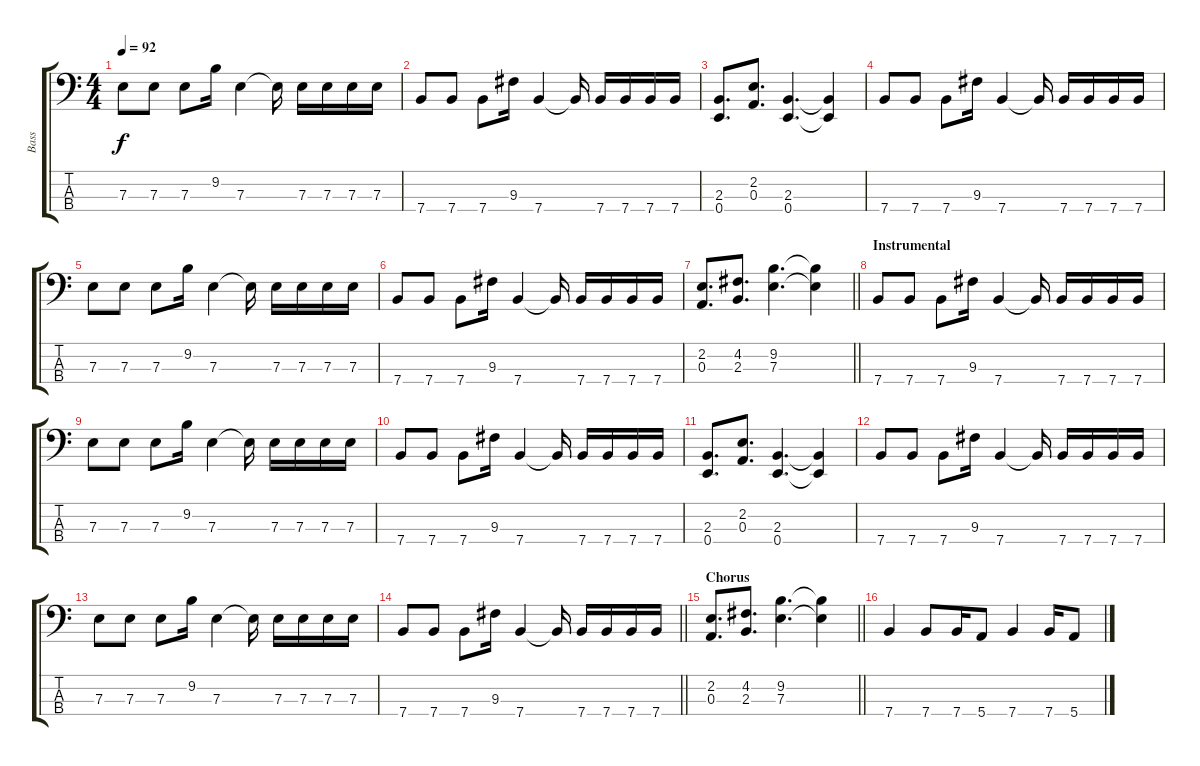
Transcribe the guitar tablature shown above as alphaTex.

\track ("Bass" "Bass") {instrument electricbassfinger}
\staff {score tabs}
\tuning (G2 D2 A1 E1) {hide}
\ts (4 4)
\tempo 92
\clef f4
\ks c
7.3.8{dy f} 7.3.8 7.3.8 9.2.16 7.3.4 7.3{t}.16 7.3.16 7.3.16 7.3.16 7.3.16 |
7.4.8 7.4.8 7.4.8 9.3.16 7.4.4 7.4{t}.16 7.4.16 7.4.16 7.4.16 7.4.16 |
(2.3 0.4).8{d} (2.2 0.3).8{d} (2.3 0.4).4{d} (2.3{t} 0.4{t}).4 |
7.4.8 7.4.8 7.4.8 9.3.16 7.4.4 7.4{t}.16 7.4.16 7.4.16 7.4.16 7.4.16 |
7.3.8 7.3.8 7.3.8 9.2.16 7.3.4 7.3{t}.16 7.3.16 7.3.16 7.3.16 7.3.16 |
7.4.8 7.4.8 7.4.8 9.3.16 7.4.4 7.4{t}.16 7.4.16 7.4.16 7.4.16 7.4.16 |
\barLineRight lightlight
(2.2 0.3).8{d} (4.2 2.3).8{d} (9.2 7.3).4{d} (9.2{t} 7.3{t}).4 |
\section ("" "Instrumental")
7.4.8 7.4.8 7.4.8 9.3.16 7.4.4 7.4{t}.16 7.4.16 7.4.16 7.4.16 7.4.16 |
7.3.8 7.3.8 7.3.8 9.2.16 7.3.4 7.3{t}.16 7.3.16 7.3.16 7.3.16 7.3.16 |
7.4.8 7.4.8 7.4.8 9.3.16 7.4.4 7.4{t}.16 7.4.16 7.4.16 7.4.16 7.4.16 |
(2.3 0.4).8{d} (2.2 0.3).8{d} (2.3 0.4).4{d} (2.3{t} 0.4{t}).4 |
7.4.8 7.4.8 7.4.8 9.3.16 7.4.4 7.4{t}.16 7.4.16 7.4.16 7.4.16 7.4.16 |
7.3.8 7.3.8 7.3.8 9.2.16 7.3.4 7.3{t}.16 7.3.16 7.3.16 7.3.16 7.3.16 |
\barLineRight lightlight
7.4.8 7.4.8 7.4.8 9.3.16 7.4.4 7.4{t}.16 7.4.16 7.4.16 7.4.16 7.4.16 |
\section ("" "Chorus")
\barLineRight lightlight
(2.2 0.3).8{d} (4.2 2.3).8{d} (9.2 7.3).4{d} (9.2{t} 7.3{t}).4 |
7.4.4 7.4.8 7.4.16 5.4.8 7.4.4 7.4.16 5.4.8
